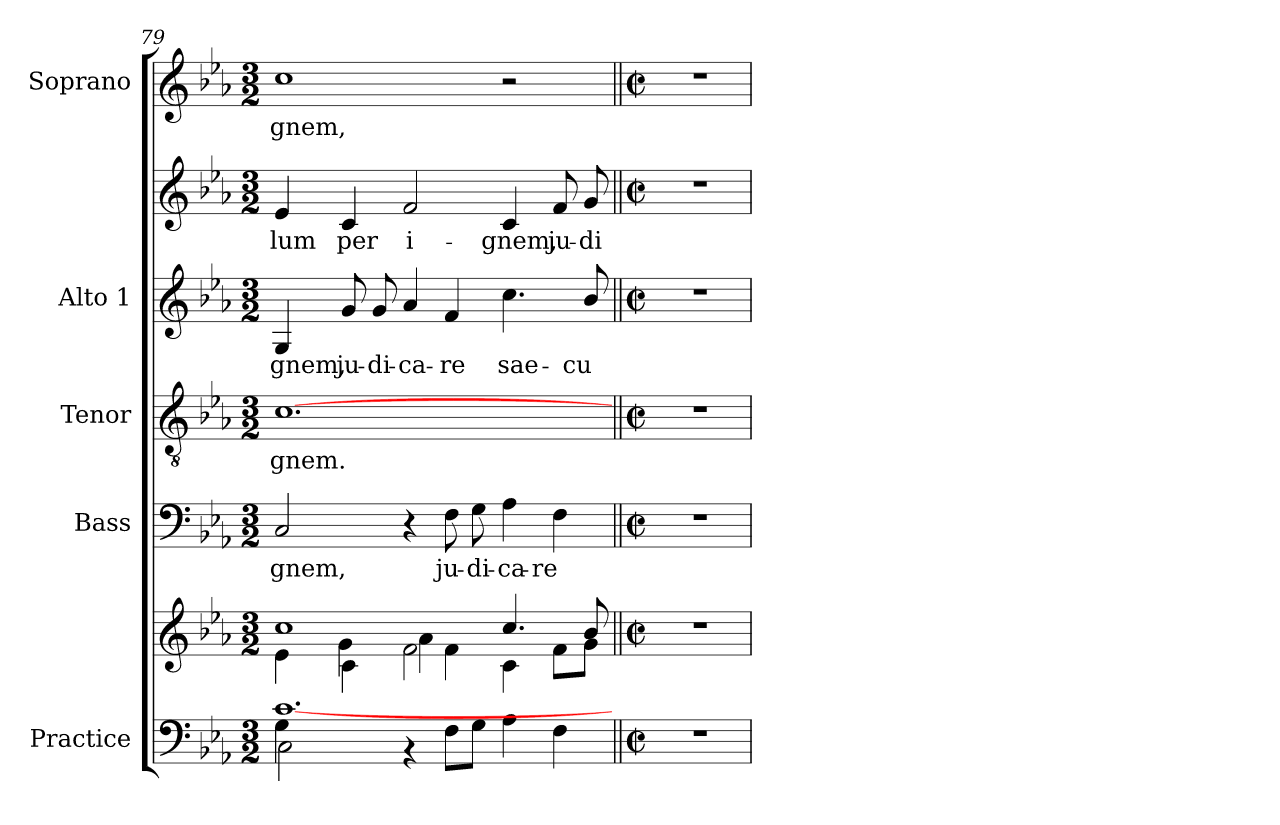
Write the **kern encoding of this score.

**kern	**kern	**kern	**text	**kern	**text	**kern	**text	**kern	**text	**kern	**text
*part5	*part5	*part4	*part4	*part3	*part3	*part2	*part2	*part2	*part2	*part1	*part1
*staff7	*staff6	*staff5	*staff5	*staff4	*staff4	*staff3	*staff3	*staff2	*staff2	*staff1	*staff1
*I"Practice	*	*I"Bass	*	*I"Tenor	*	*I"Alto 1	*	*	*	*I"Soprano	*
*	*	*I'B	*	*I'T	*	*I'A	*	*	*	*I'S	*
*clefF4	*clefG2	*clefF4	*	*clefGv2	*	*clefG2	*	*clefG2	*	*clefG2	*
*k[b-e-a-]	*k[b-e-a-]	*k[b-e-a-]	*	*k[b-e-a-]	*	*k[b-e-a-]	*	*k[b-e-a-]	*	*k[b-e-a-]	*
*E-:	*E-:	*E-:	*	*E-:	*	*E-:	*	*E-:	*	*E-:	*
*M3/2	*M3/2	*M3/2	*	*M3/2	*	*M3/2	*	*M3/2	*	*M3/2	*
=79	=79	=79	=79	=79	=79	=79	=79	=79	=79	=79	=79
*^	*^	*	*	*	*	*	*	*	*	*	*
*	*^	*	*^	*	*	*	*	*	*	*	*	*	*
!	!	!	!	!	!	!	!LO:LY:b	!	!LO:LY:b	!	!LO:LY:b	!	!LO:LY:b	!	!LO:LY:b
4G\	[1.c/	2C\	1cc/	4e-\	4ryy	2C	-gnem,	[1.c	gnem.	4G	-gnem,	4e-/	-lum	1cc	gnem,
!	!	!	!	!	!	!	!	!	!	!	!LO:LY:b	!	!LO:LY:b	!	!
1ryy	.	.	.	4c\	4g\	.	.	.	.	8g	ju-	4c	per	.	.
!	!	!	!	!	!	!	!	!	!	!	!LO:LY:b	!	!	!	!
.	.	.	.	.	.	.	.	.	.	8g	-di-	.	.	.	.
!	!	!	!	!	!	!	!	!	!	!	!LO:LY:b	!	!LO:LY:b	!	!
.	.	4r	.	2f\	4a-\	4r	.	.	.	4a-	-ca-	2f	i-	.	.
!	!	!	!	!	!	!	!LO:LY:b	!	!	!	!LO:LY:b	!	!	!	!
.	.	8F\L	.	.	4f\	8F	ju-	.	.	4f	-re	.	.	.	.
!	!	!	!	!	!	!	!LO:LY:b	!	!	!	!	!	!	!	!
.	.	8G\J	.	.	.	8G	-di-	.	.	.	.	.	.	.	.
!	!	!	!	!	!	!	!LO:LY:b	!	!	!	!LO:LY:b	!	!LO:LY:b	!	!
.	.	4A-\	2ryy	4c\	4.cc/	4A-	-ca-	.	.	4.cc	sae-	4c	-gnem,	2r	.
!	!	!	!	!	!	!	!LO:LY:b	!	!	!	!	!	!LO:LY:b	!	!
4ryy	.	4F\	.	8f\L	.	4F	-re	.	.	.	.	8f	ju-	.	.
!	!	!	!	!	!	!	!	!	!	!	!LO:LY:b	!	!LO:LY:b	!	!
.	.	.	.	8g\J	8b-/	.	.	.	.	8b-/	-cu-	8g	-di-	.	.
*v	*v	*v	*	*	*	*	*	*	*	*	*	*	*	*	*
*	*v	*v	*v	*	*	*	*	*	*	*	*	*	*
=80||	=80||	=80||	=80||	=80||	=80||	=80||	=80||	=80||	=80||	=80||	=80||
*M2/2	*M2/2	*M2/2	*	*M2/2	*	*M2/2	*	*M2/2	*	*M2/2	*
*met(c|)	*met(c|)	*met(c|)	*	*met(c|)	*	*met(c|)	*	*met(c|)	*	*met(c|)	*
1r	1r	1r	.	1r	.	1r	.	1r	.	1r	.
=	=	=	=	=	=	=	=	=	=	=	=
*-	*-	*-	*-	*-	*-	*-	*-	*-	*-	*-	*-
